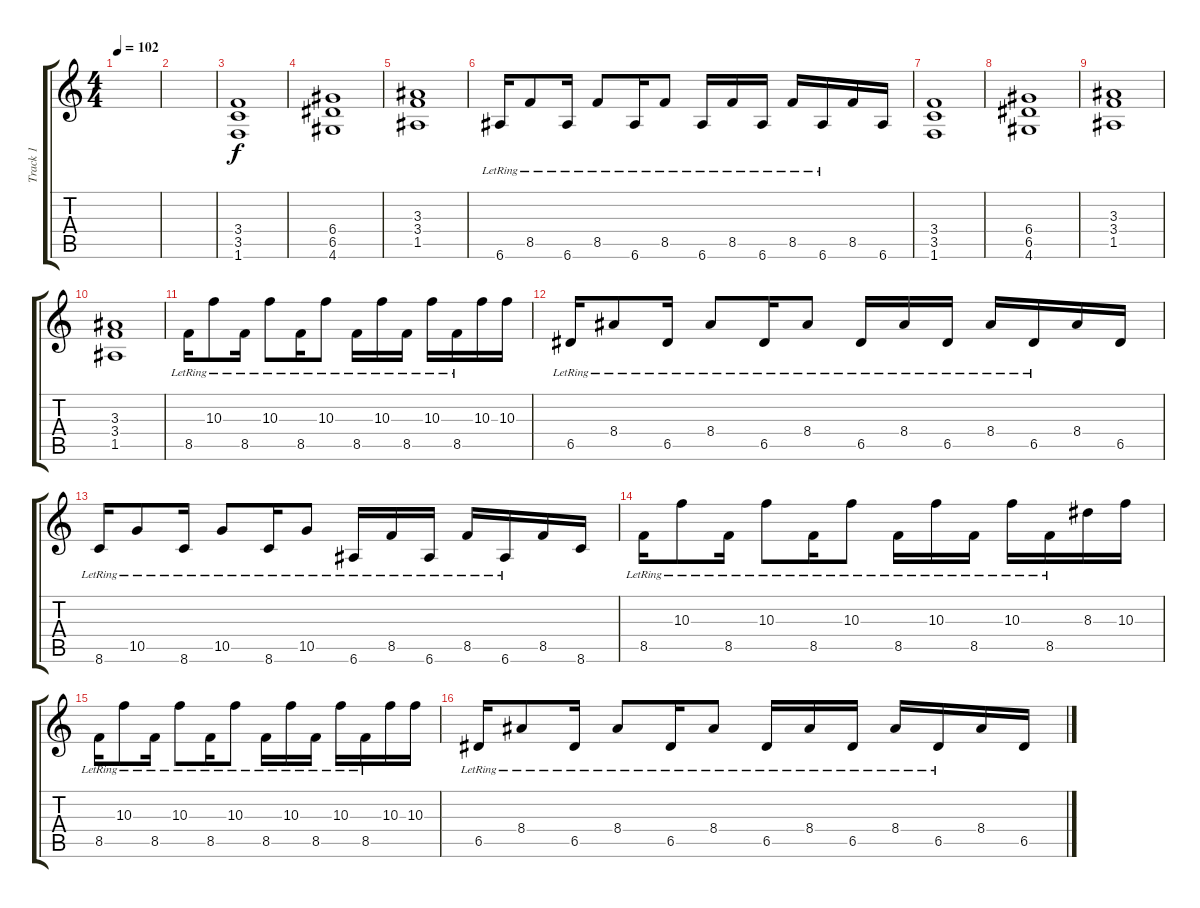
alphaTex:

\track ("Track 1" "Track 1") {instrument overdrivenguitar}
\staff {score tabs}
\tuning (E4 B3 G3 D3 A2 E2) {hide}
\ts (4 4)
\tempo 102
\clef g2
\ks c
|
|
(3.4 3.5 1.6).1 |
(6.4 6.5 4.6).1 |
(3.3 3.4 1.5).1 |
6.6{lr}.16 8.5{lr}.8 6.6{lr}.16 8.5{lr}.8 6.6{lr}.16 8.5{lr}.8 6.6{lr}.16 8.5{lr}.16 6.6{lr}.16 8.5{lr}.16 6.6{lr}.16 8.5.16 6.6.16 |
(3.4 3.5 1.6).1 |
(6.4 6.5 4.6).1 |
(3.3 3.4 1.5).1 |
(3.3 3.4 1.5).1 |
8.5{lr}.16 10.3{lr}.8 8.5{lr}.16 10.3{lr}.8 8.5{lr}.16 10.3{lr}.8 8.5{lr}.16 10.3{lr}.16 8.5{lr}.16 10.3{lr}.16 8.5{lr}.16 10.3.16 10.3.16 |
6.5{lr}.16 8.4{lr}.8 6.5{lr}.16 8.4{lr}.8 6.5{lr}.16 8.4{lr}.8 6.5{lr}.16 8.4{lr}.16 6.5{lr}.16 8.4{lr}.16 6.5{lr}.16 8.4.16 6.5.16 |
8.6{lr}.16 10.5{lr}.8 8.6{lr}.16 10.5{lr}.8 8.6{lr}.16 10.5{lr}.8 6.6{lr}.16 8.5{lr}.16 6.6{lr}.16 8.5{lr}.16 6.6{lr}.16 8.5.16 8.6.16 |
8.5{lr}.16 10.3{lr}.8 8.5{lr}.16 10.3{lr}.8 8.5{lr}.16 10.3{lr}.8 8.5{lr}.16 10.3{lr}.16 8.5{lr}.16 10.3{lr}.16 8.5{lr}.16 8.3.16 10.3.16 |
8.5{lr}.16 10.3{lr}.8 8.5{lr}.16 10.3{lr}.8 8.5{lr}.16 10.3{lr}.8 8.5{lr}.16 10.3{lr}.16 8.5{lr}.16 10.3{lr}.16 8.5{lr}.16 10.3.16 10.3.16 |
6.5{lr}.16 8.4{lr}.8 6.5{lr}.16 8.4{lr}.8 6.5{lr}.16 8.4{lr}.8 6.5{lr}.16 8.4{lr}.16 6.5{lr}.16 8.4{lr}.16 6.5{lr}.16 8.4.16 6.5.16
